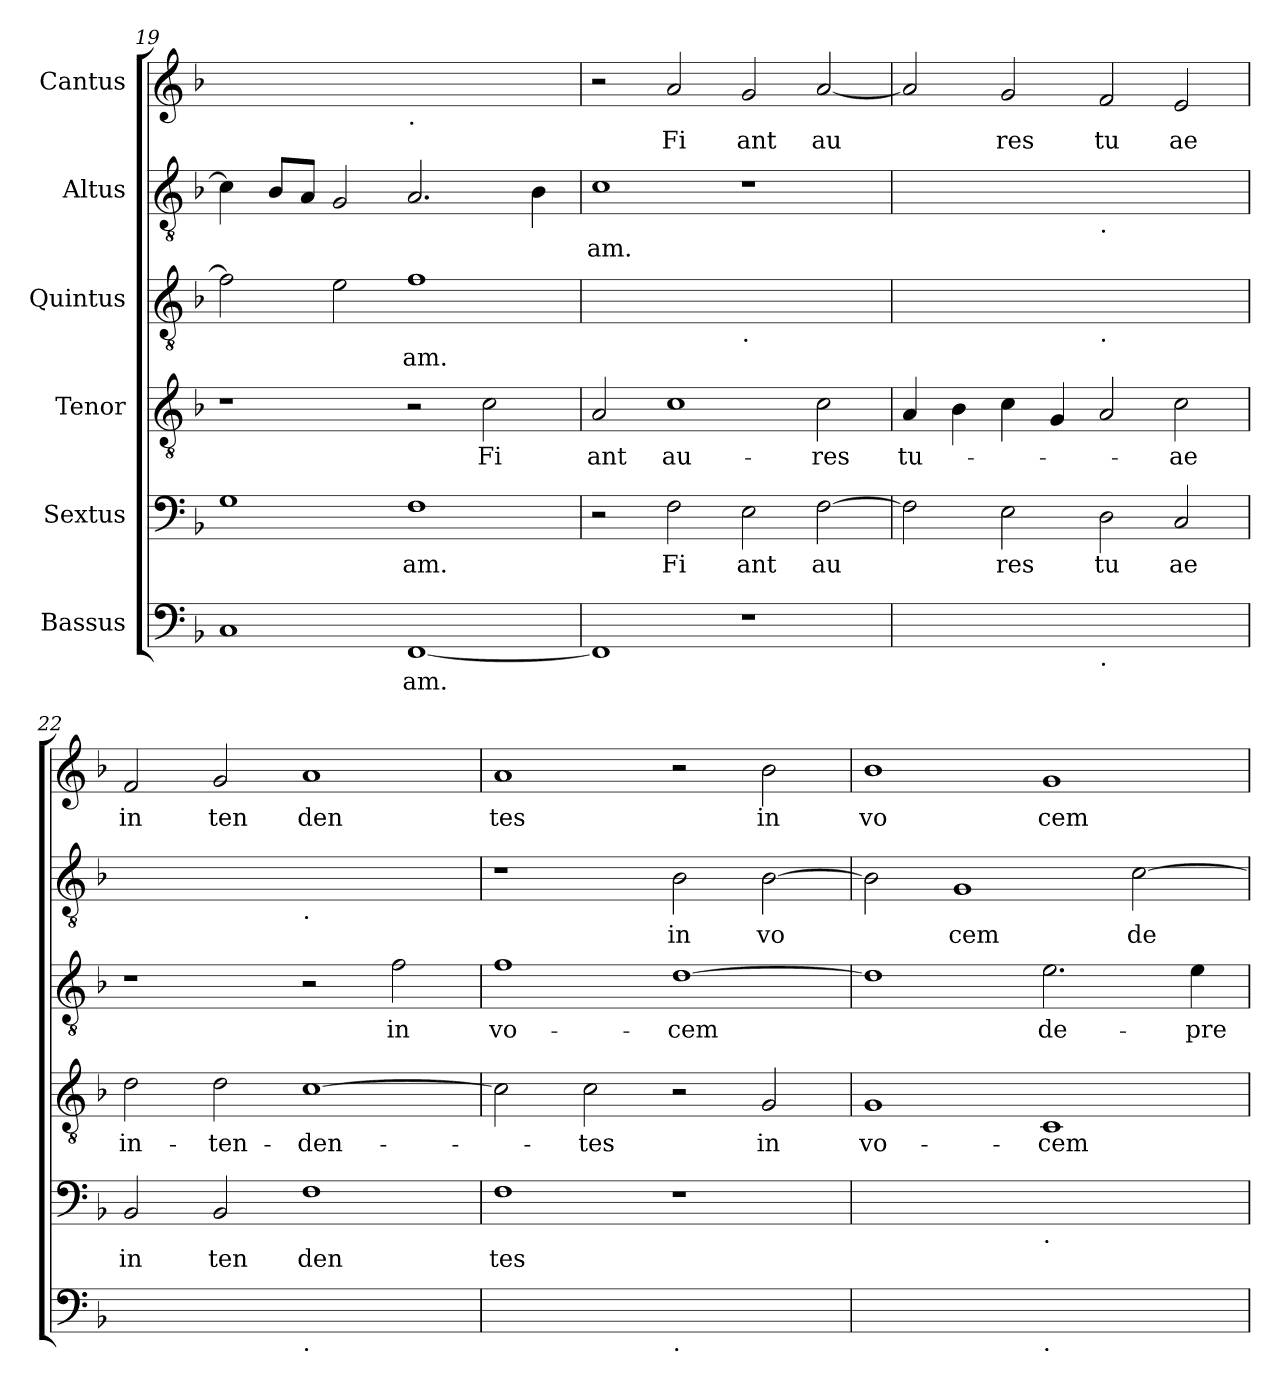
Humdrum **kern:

**kern	**text	**kern	**text	**kern	**text	**kern	**text	**kern	**text	**kern	**text
*part6	*part6	*part5	*part5	*part4	*part4	*part3	*part3	*part2	*part2	*part1	*part1
*staff6	*staff6	*staff5	*staff5	*staff4	*staff4	*staff3	*staff3	*staff2	*staff2	*staff1	*staff1
*I"Bassus	*	*I"Sextus	*	*I"Tenor	*	*I"Quintus	*	*I"Altus	*	*I"Cantus	*
*clefF4	*	*clefF4	*	*clefGv2	*	*clefGv2	*	*clefGv2	*	*clefG2	*
*k[b-]	*	*k[b-]	*	*k[b-]	*	*k[b-]	*	*k[b-]	*	*k[b-]	*
*F:	*	*F:	*	*F:	*	*F:	*	*F:	*	*F:	*
=19	=19	=19	=19	=19	=19	=19	=19	=19	=19	=19	=19
1C	.	1G	.	1r	.	2f\]	.	4c\]	.	1ryy	.
.	.	.	.	.	.	.	.	8B-/L	.	.	.
.	.	.	.	.	.	.	.	8A/J	.	.	.
.	.	.	.	.	.	2e\	.	2G/	.	.	.
!	!	!	!	!	!	!	!	!	!	!LO:TX:b:t=.	!
!	!LO:LY:b	!	!LO:LY:b	!	!	!	!LO:LY:b	!	!	!	!
[>1FF	-am.	1F	am.	2r	.	1f	-am.	2.A/	.	1ryy	.
!	!	!	!	!	!LO:LY:b	!	!	!	!	!	!
.	.	.	.	2c\	Fi	.	.	.	.	.	.
.	.	.	.	.	.	.	.	4B-\	.	.	.
!!LO:PB:g=z
=20	=20	=20	=20	=20	=20	=20	=20	=20	=20	=20	=20
!	!	!	!	!	!LO:LY:b	!	!	!	!LO:LY:b	!	!
1FF]	.	2r	.	2A/	-ant	1ryy	.	1c	-am.	2r	.
!	!	!	!LO:LY:b	!	!LO:LY:b	!	!	!	!	!	!LO:LY:b
.	.	2F\	Fi	1c	au-	.	.	.	.	2a/	Fi
!	!	!	!	!	!	!LO:TX:b:t=.	!	!	!	!	!
!	!	!	!LO:LY:b	!	!	!	!	!	!	!	!LO:LY:b
1r	.	2E\	ant	.	.	1ryy	.	1r	.	2g/	ant
!	!	!	!LO:LY:b	!	!LO:LY:b	!	!	!	!	!	!LO:LY:b
.	.	[>2F\	au	2c\	-res	.	.	.	.	[<2a/	au
=21	=21	=21	=21	=21	=21	=21	=21	=21	=21	=21	=21
!	!	!	!	!	!LO:LY:b	!	!	!	!	!	!
1ryy	.	2F\]	.	4A/	tu-	1ryy	.	1ryy	.	2a/]	.
.	.	.	.	4B-\	.	.	.	.	.	.	.
!	!	!	!LO:LY:b	!	!	!	!	!	!	!	!LO:LY:b
.	.	2E\	res	4c\	.	.	.	.	.	2g/	res
.	.	.	.	4G/	.	.	.	.	.	.	.
!	!	!	!	!	!	!	!	!LO:TX:b:t=.	!	!	!
!	!	!	!	!	!	!LO:TX:b:t=.	!	!	!	!	!
!LO:TX:b:t=.	!	!	!	!	!	!	!	!	!	!	!
!	!	!	!LO:LY:b	!	!	!	!	!	!	!	!LO:LY:b
1ryy	.	2D\	tu	2A/	.	1ryy	.	1ryy	.	2f/	tu
!	!	!	!LO:LY:b	!	!LO:LY:b	!	!	!	!	!	!LO:LY:b
.	.	2C/	ae	2c\	-ae	.	.	.	.	2e/	ae
=22	=22	=22	=22	=22	=22	=22	=22	=22	=22	=22	=22
!	!	!	!LO:LY:b	!	!LO:LY:b	!	!	!	!	!	!LO:LY:b
1ryy	.	2BB-/	in	2d\	in-	1r	.	1ryy	.	2f/	in
!	!	!	!LO:LY:b	!	!LO:LY:b	!	!	!	!	!	!LO:LY:b
.	.	2BB-/	ten	2d\	-ten-	.	.	.	.	2g/	ten
!	!	!	!	!	!	!	!	!LO:TX:b:t=.	!	!	!
!LO:TX:b:t=.	!	!	!	!	!	!	!	!	!	!	!
!	!	!	!LO:LY:b	!	!LO:LY:b	!	!	!	!	!	!LO:LY:b
1ryy	.	1F	den	[>1c	-den-	2r	.	1ryy	.	1a	den
!	!	!	!	!	!	!	!LO:LY:b	!	!	!	!
.	.	.	.	.	.	2f\	in	.	.	.	.
=23	=23	=23	=23	=23	=23	=23	=23	=23	=23	=23	=23
!	!	!	!LO:LY:b	!	!	!	!LO:LY:b	!	!	!	!LO:LY:b
1ryy	.	1F	tes	2c\]	.	1f	vo-	1r	.	1a	tes
!	!	!	!	!	!LO:LY:b	!	!	!	!	!	!
.	.	.	.	2c\	-tes	.	.	.	.	.	.
!LO:TX:b:t=.	!	!	!	!	!	!	!	!	!	!	!
!	!	!	!	!	!	!	!LO:LY:b	!	!LO:LY:b	!	!
1ryy	.	1r	.	2r	.	[>1d	-cem	2B-\	in	2r	.
!	!	!	!	!	!LO:LY:b	!	!	!	!LO:LY:b	!	!LO:LY:b
.	.	.	.	2G/	in	.	.	[>2B-\	vo	2b-\	in
=24	=24	=24	=24	=24	=24	=24	=24	=24	=24	=24	=24
!	!	!	!	!	!LO:LY:b	!	!	!	!	!	!LO:LY:b
1ryy	.	1ryy	.	1G	vo-	1d]	.	2B-\]	.	1b-	vo
!	!	!	!	!	!	!	!	!	!LO:LY:b	!	!
.	.	.	.	.	.	.	.	1G	cem	.	.
!	!	!LO:TX:b:t=.	!	!	!	!	!	!	!	!	!
!LO:TX:b:t=.	!	!	!	!	!	!	!	!	!	!	!
!	!	!	!	!	!LO:LY:b	!	!LO:LY:b	!	!	!	!LO:LY:b
1ryy	.	1ryy	.	1C	-cem	2.e\	de-	.	.	1g	cem
!	!	!	!	!	!	!	!	!	!LO:LY:b	!	!
.	.	.	.	.	.	.	.	[>2c\	de	.	.
!	!	!	!	!	!	!	!LO:LY:b	!	!	!	!
.	.	.	.	.	.	4e\	-pre-	.	.	.	.
=	=	=	=	=	=	=	=	=	=	=	=
*-	*-	*-	*-	*-	*-	*-	*-	*-	*-	*-	*-
